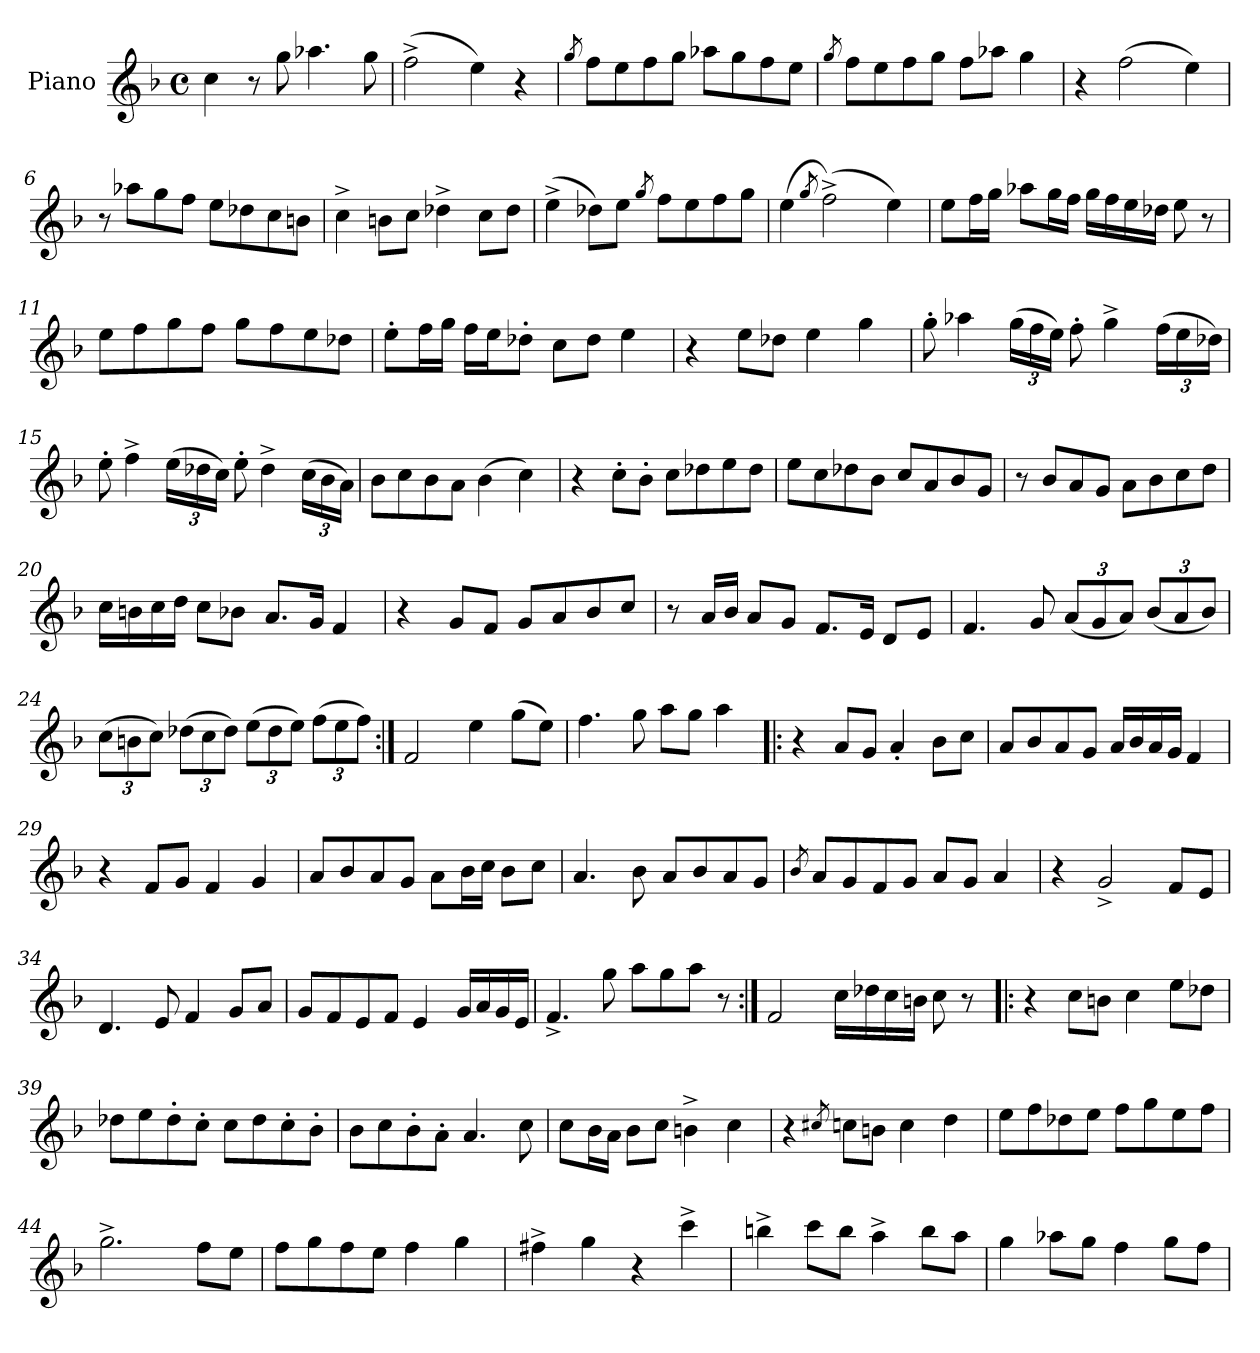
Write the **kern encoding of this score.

**kern
*part1
*staff1
*I"Piano
*I'Pno.
*clefG2
*k[b-]
*M4/4
*met(c)
=1
4cc\
8r
8gg\
4.aa-X\
8gg\
=2
(>2ff^\
4ee\)
4r
=3
8qgg/
8ff\L
8ee\
8ff\
8gg\J
8aa-X\L
8gg\
8ff\
8ee\J
=4
8qgg/
8ff\L
8ee\
8ff\
8gg\J
8ff\L
8aa-X\J
4gg\
=5
4r
(>2ff\
4ee\)
!!LO:LB:g=z
=6
8r
8aa-X\L
8gg\
8ff\J
8ee\L
8dd-X\
8cc\
8bn\J
=7
4cc^\
8bn\L
8cc\J
4dd-X^\
8cc\L
8dd-\J
=8
(>4ee^\
8dd-X\L)
8ee\J
8qgg/
8ff\L
8ee\
8ff\
8gg\J
=9
(>4ee\
8qgg/
(>2ff^\)
4ee\)
!!LO:LB:g=z
=10
8ee\L
16ff\L
16gg\JJ
8aa-X\L
16gg\L
16ff\JJ
16gg\LL
16ff\
16ee\
16dd-X\JJ
8ee\
8r
=11
8ee\L
8ff\
8gg\
8ff\J
8gg\L
8ff\
8ee\
8dd-X\J
=12
8ee'\L
16ff\L
16gg\JJ
16ff\LL
16ee\J
8dd-X'\J
8cc\L
8dd-\J
4ee\
=13
4r
8ee\L
8dd-X\J
4ee\
4gg\
!!LO:LB:g=z
=14
8gg'\
4aa-X\
*Xbrackettup
(>24gg\LL
24ff\
24ee\JJ)
8ff'\
4gg^\
(>24ff\LL
24ee\
24dd-X\JJ)
=15
8ee'\
4ff^\
(>24ee\LL
24dd-X\
24cc\JJ)
8ee'\
4dd-^\
(>24cc\LL
24b-\
24a\JJ)
=16
8b-\L
8cc\
8b-\
8a\J
(>4b-\
4cc\)
=17
4r
8cc'\L
8b-'\J
8cc\L
8dd-X\
8ee\
8dd-\J
!!LO:LB:g=z
=18
8ee\L
8cc\
8dd-X\
8b-\J
8cc/L
8a/
8b-/
8g/J
=19
8r
8b-/L
8a/
8g/J
8a\L
8b-\
8cc\
8dd\J
=20
16cc\LL
16bn\
16cc\
16dd\JJ
8cc\L
8b-X\J
8.a/L
16g/Jk
4f/
=21
4r
8g/L
8f/J
8g/L
8a/
8b-/
8cc/J
=22
8r
16a/LL
16b-/JJ
8a/L
8g/J
8.f/L
16e/Jk
8d/L
8e/J
!!LO:LB:g=z
=23
4.f/
8g/
(<12a/L
12g/
12a/J)
(<12b-/L
12a/
12b-/J)
=24
(>12cc\L
12bn\
12cc\J)
(>12dd-X\L
12cc\
12dd-\J)
(>12ee\L
12dd-\
12ee\J)
(>12ff\L
12ee\
12ff\J)
=25:|!
2f/
4ee\
(>8gg\L
8ee\J)
=26
4.ff\
8gg\
8aa\L
8gg\J
4aa\
=27!|:
4r
8a/L
8g/J
4a'/
8b-\L
8cc\J
!!LO:LB:g=z
=28
8a/L
8b-/
8a/
8g/J
16a/LL
16b-/
16a/
16g/JJ
4f/
=29
4r
8f/L
8g/J
4f/
4g/
=30
8a/L
8b-/
8a/
8g/J
8a\L
16b-\L
16cc\JJ
8b-\L
8cc\J
=31
4.a/
8b-\
8a/L
8b-/
8a/
8g/J
=32
8qb-/
8a/L
8g/
8f/
8g/J
8a/L
8g/J
4a/
=33
4r
2g^/
8f/L
8e/J
!!LO:LB:g=z
=34
4.d/
8e/
4f/
8g/L
8a/J
=35
8g/L
8f/
8e/
8f/J
4e/
16g/LL
16a/
16g/
16e/JJ
=36
4.f^/
8gg\
8aa\L
8gg\
8aa\J
8r
=37:|!
2f/
16cc\LL
16dd-X\
16cc\
16bn\JJ
8cc\
8r
=38!|:
4r
8cc\L
8bn\J
4cc\
8ee\L
8dd-X\J
!!LO:LB:g=z
=39
8dd-X\L
8ee\
8dd-'\
8cc'\J
8cc\L
8dd-\
8cc'\
8b-'\J
=40
8b-\L
8cc\
8b-'\
8a'\J
4.a/
8cc\
=41
8cc\L
16b-\L
16a\JJ
8b-\L
8cc\J
4bn^\
4cc\
=42
4r
8qcc#X/
8ccn\L
8bn\J
4cc\
4dd\
=43
8ee\L
8ff\
8dd-X\
8ee\J
8ff\L
8gg\
8ee\
8ff\J
!!LO:LB:g=z
=44
2.gg^\
8ff\L
8ee\J
=45
8ff\L
8gg\
8ff\
8ee\J
4ff\
4gg\
=46
4ff#X^\
4gg\
4r
4ccc^\
=47
4bbn^\
8ccc\L
8bb\J
4aa^\
8bb\L
8aa\J
=48
4gg\
8aa-X\L
8gg\J
4ff\
8gg\L
8ff\J
=
*-
